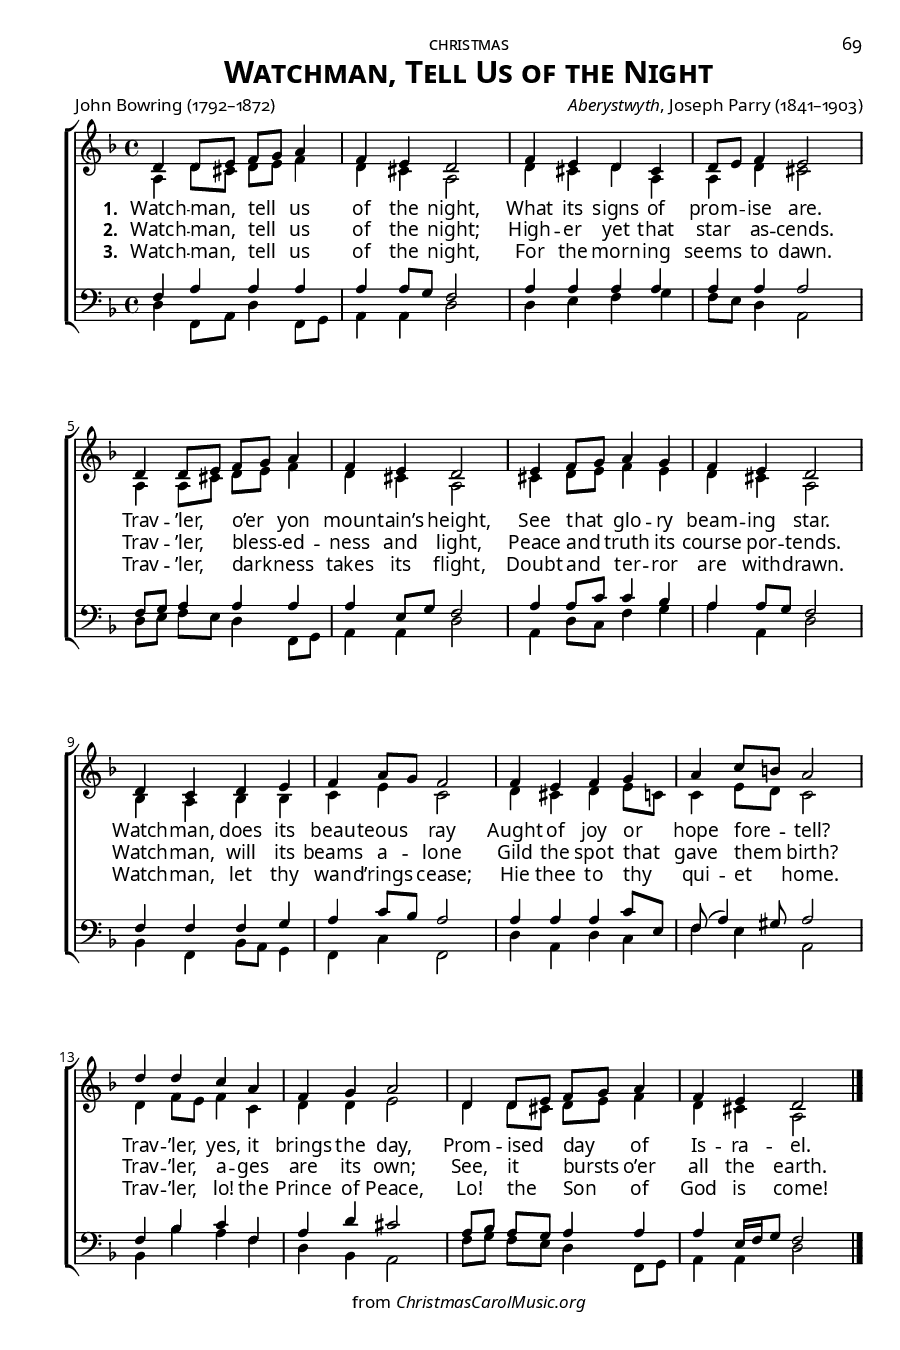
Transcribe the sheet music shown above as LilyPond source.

\version "2.14.2"
\include "util.ly"
\header {
  title = \markup{\override #'(font-name . "Garamond Premier Pro Semibold"){ \abs-fontsize #15 \smallCapsOldStyle"Watchman, Tell Us of the Night"}}
  poet = \markup\oldStyleNum"John Bowring (1792–1872)"
  composer = \markup\concat{\italic "Aberystwyth" \oldStyleNum", Joseph Parry (1841–1903)"}
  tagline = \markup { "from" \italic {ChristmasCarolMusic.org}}
}
\paper {
  %print-all-headers = ##f
  paper-height = 9\in
  paper-width = 6\in
  indent = 0\in
  %system-system-spacing = #'((basic-distance . 10) (padding . 0))
  %system-system-spacing =
  %  #'((basic-distance . 0)
  %     (minimum-distance . 0)
  %     (padding . -0.35)
  %     (stretchability . 100))
  ragged-last-bottom = ##f
  ragged-bottom = ##f
  two-sided = ##t
  inner-margin = 0.5\in
  outer-margin = 0.25\in
  top-margin = 0.25\in
  bottom-margin = 0.25\in
  first-page-number = #069
  print-first-page-number = ##t
  headerLine = \markup{\override #'(font-name . "Garamond Premier Pro") \smallCapsOldStyle"christmas"}
  oddHeaderMarkup = \markup\fill-line{
     \override #'(font-name . "Garamond Premier Pro")\abs-fontsize #8.5
     \combine 
        \fill-line{"" \if \should-print-page-number
        \oldStylePageNum""
        }
        \fill-line{\headerLine}
  }
  evenHeaderMarkup = \markup {
     \override #'(font-name . "Garamond Premier Pro")\abs-fontsize #8.5
     \combine
        \if \should-print-page-number
        \oldStylePageNum""
        \fill-line{\headerLine}
  }
}
#(set-global-staff-size 15) \paper{ #(define fonts (make-pango-font-tree "GoudyOlSt BT" "Garamond Premier Pro" "Garamond Premier Pro" (/ 15 20))) }
global = {
  \key f \major
  \time 4/4
  \autoBeamOff
  \override DynamicLineSpanner #'staff-padding = #0.0
  \override DynamicLineSpanner #'Y-extent = #'(-1 . 1)
}

sopMusic = \relative c' {
  d4 d8[ e] f[ g] a4 |
  f e d2 |
  f4 e d cis |
  d8[ e] f4 e2 | \break
  
  d4 d8[ e] f[ g] a4 |
  f e d2 |
  e4 f8[ g] a4 g |
  f e d2 | \break
  
  d4 c d e |
  f a8[ g] f2 |
  f4 e f g |
  a c8[ b] a2 | \break
  
  d4 d c a |
  f g a2 |
  d,4 d8[ e] f[ g] a4 |
  f e d2 \bar "|."
}
sopWords = \lyricmode {
  
}

altoMusic = \relative c' {
  a4 d8[ cis] d[ e] f4 |
  d cis a2 |
  d4 cis d a |
  a d cis2 |
  
  a4 a8[ cis] d[ e] f4 |
  d cis a2 |
  cis4 d8[ e] f4 e |
  d cis a2 |
  
  bes4 a bes bes |
  c e c2 |
  d4 cis d e8[ c] |
  c4 e8[ d] c2 |
  
  d4 f8[ e] f4 c |
  d d e2 |
  d4 d8[ cis] d[ e] f4 |
  d cis a2 \bar "|."
}
altoWords = \lyricmode {
  \dropLyricsVII
  \set stanza = #"1. "
  Watch -- man, tell us of the night,
  What its signs of prom -- ise are.
  Trav -- ’ler, o’er yon moun -- tain’s height,
  See that glo -- ry beam -- ing star.
  Watch -- man, does its beau -- teous ray
  Aught of joy or hope fore -- tell?
  Trav -- ’ler, yes, it brings the day,
  Prom -- ised day of Is -- ra -- el.
}
altoWordsII = \lyricmode {
  \dropLyricsVII
%\markup\italic
  \set stanza = #"2. "
  Watch -- man, tell us of the night;
  High -- er yet that star as -- cends.
  Trav -- ’ler, bless -- ed -- ness and light,
  Peace and truth its course por -- tends.
  Watch -- man, will its beams a -- lone
  Gild the spot that gave them birth?
  Trav -- ’ler, a -- ges are its own;
  See, it bursts o’er all the earth.
}
altoWordsIII = \lyricmode {
  \dropLyricsVII
  \set stanza = #"3. "
  Watch -- man, tell us of the night,
  For the morn -- ing seems to dawn.
  Trav -- ’ler, dark -- ness takes its flight,
  Doubt and ter -- ror are with -- drawn.
  Watch -- man, let thy wan -- d’rings cease;
  Hie thee to thy qui -- et home.
  Trav -- ’ler, lo! the Prince of Peace,
  Lo! the Son of God is come!
}
altoWordsIV = \lyricmode {
  \set stanza = #"4. "
  \set ignoreMelismata = ##t
}
altoWordsV = \lyricmode {
  \set stanza = #"5. "
  \set ignoreMelismata = ##t
}
altoWordsVI = \lyricmode {
  \set stanza = #"6. "
  \set ignoreMelismata = ##t
}
tenorMusic = \relative c {
  f4 a a a |
  a a8[ g] f2 |
  a4 a a a |
  a a a2 |
  
  f8[ g] a4 a a |
  a e8[ g] f2 |
  a4 a8[ c] c4 bes |
  a a8[ g] f2 |
  
  f4 f f g |
  a c8[ bes] a2 |
  a4 a a c8[ e,] |
  f8( a4) gis8 a2 |
  
  f4 bes c f, |
  a d cis2 |
  a8[ bes] a[ g] a4 a |
  a e16[ f g8] f2 \bar "|."
}
tenorWords = \lyricmode {

}

bassMusic = \relative c {
  d4 f,8[ a] d4 f,8[ g] |
  a4 a d2 |
  d4 e f g |
  f8[ e] d4 a2 |
  
  d8[ e] f[ e] d4 f,8[ g] |
  a4 a d2 |
  a4 d8[ c] f4 g |
  a a, d2 |
  
  bes4 f bes8[ a] g4 |
  f c' f,2 |
  d'4 a d c |
  f e a,2 |
  
  bes4 bes' a f |
  d bes a2 |
  f'8[ g] f[ e] d4 f,8[ g] |
  a4 a d2 \bar "|."
}
bassWords = \lyricmode {

}

pianoRH = \relative c' {
  
}
pianoLH = \relative c' {
  
}

\score {
  <<
   \new ChoirStaff <<
    \new Staff = women <<
      \new Voice = "sopranos" { \voiceOne << \global \sopMusic >> }
      \new Voice = "altos" { \voiceTwo << \global \altoMusic >> }
    >>
    \new Lyrics \with { alignAboveContext = #"women" \override VerticalAxisGroup #'nonstaff-relatedstaff-spacing = #'((basic-distance . 1))} \lyricsto "sopranos" \sopWords
    \new Lyrics = "altosVI"  \with { alignBelowContext = #"women" } \lyricsto "altos" \altoWordsVI
    \new Lyrics = "altosV"  \with { alignBelowContext = #"women" } \lyricsto "altos" \altoWordsV
    \new Lyrics = "altosIV"  \with { alignBelowContext = #"women" } \lyricsto "altos" \altoWordsIV
    \new Lyrics = "altosIII"  \with { alignBelowContext = #"women" } \lyricsto "altos" \altoWordsIII
    \new Lyrics = "altosII"  \with { alignBelowContext = #"women" } \lyricsto "altos" \altoWordsII
    \new Lyrics = "altos"  \with { alignBelowContext = #"women" \override VerticalAxisGroup #'nonstaff-relatedstaff-spacing = #'((basic-distance . 1))} \lyricsto "altos" \altoWords
   \new Staff = men <<
      \clef bass
      \new Voice = "tenors" { \voiceOne << \global \tenorMusic >> }
      \new Voice = "basses" { \voiceTwo << \global \bassMusic >> }
    >>
    \new Lyrics \with { alignAboveContext = #"men" \override VerticalAxisGroup #'nonstaff-relatedstaff-spacing = #'((basic-distance . 1)) } \lyricsto "tenors" \tenorWords
    \new Lyrics \with { alignBelowContext = #"men" \override VerticalAxisGroup #'nonstaff-relatedstaff-spacing = #'((basic-distance . 1)) } \lyricsto "basses" \bassWords
  >>
%    \new PianoStaff << \new Staff { \new Voice { \pianoRH } } \new Staff { \clef "bass" \pianoLH } >>
  >>
  \layout {
    \context {
      \Score
      \override SpacingSpanner #'base-shortest-duration = #(ly:make-moment 1 4)
      \override SpacingSpanner #'common-shortest-duration = #(ly:make-moment 1 4)
    }
    \context {
      % Remove all empty staves
      % \Staff \RemoveEmptyStaves \override VerticalAxisGroup #'remove-first = ##t
    }
    \context {
      \Lyrics
      \override LyricText #'X-offset = #center-on-word
    }
  }
  \midi {
    \tempo 4 = 90
    \set Staff.midiInstrument = "piccolo"
  
    \context {
      \Voice
      \remove "Dynamic_performer"
    }
  }
}
